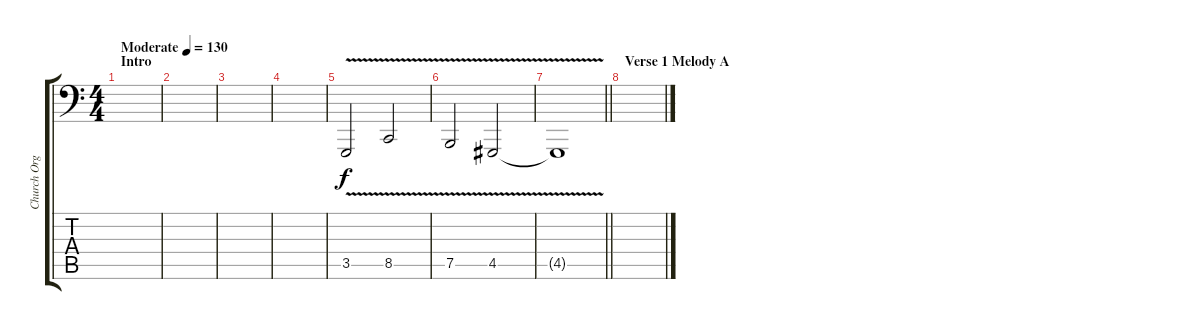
\track ("Church Organ (Left Hand)" "Church Org") {instrument churchorgan}
\staff {score tabs}
\tuning (C3 G2 D2 A1 E1 B0) {hide}
\ts (4 4)
\section ("" "Intro")
\tempo (130 "Moderate")
\clef f4
\ks c
|
|
|
|
3.5{v}.2 8.5{v}.2 |
7.5{v}.2 4.5{v}.2 |
\barLineRight lightlight
4.5{t}.1 |
\section ("" "Verse 1 Melody A")
